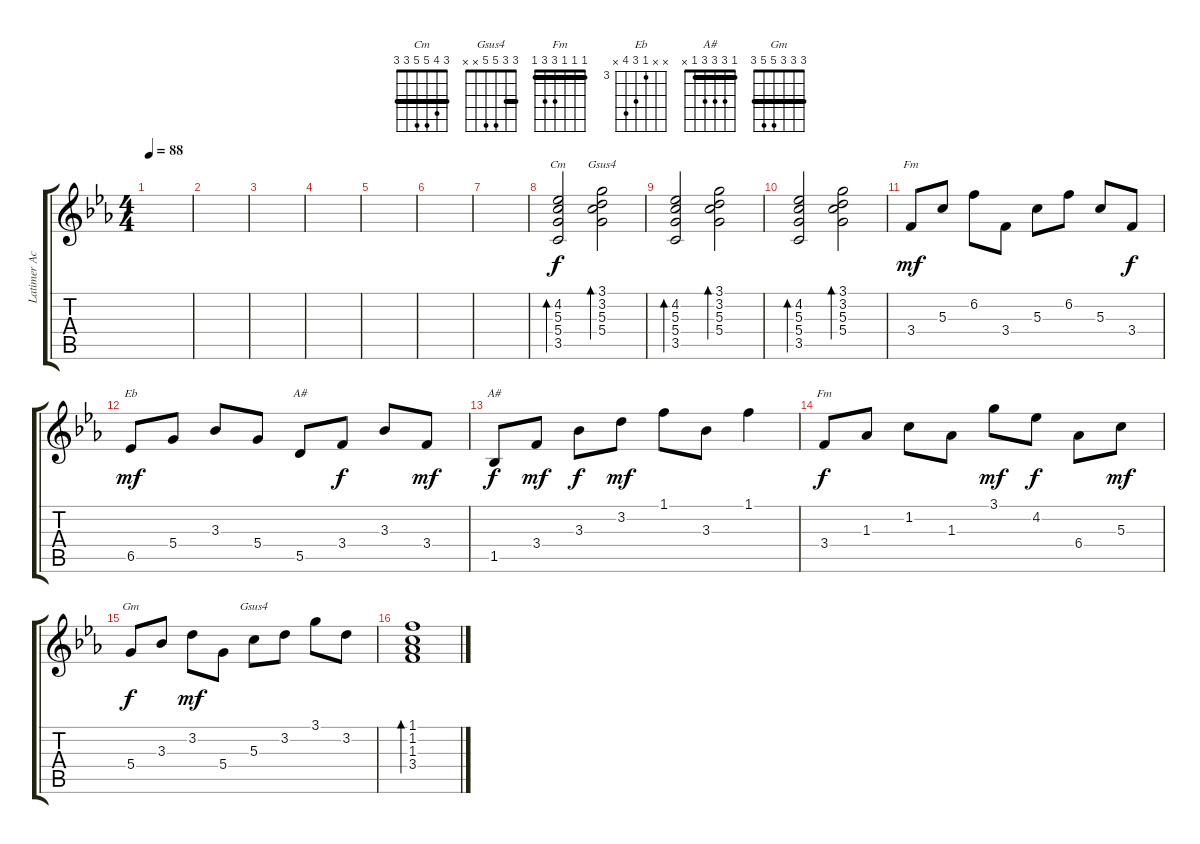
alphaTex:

\track ("Latimer Acc." "Latimer Ac") {instrument acousticguitarsteel}
\staff {score tabs}
\tuning (E4 B3 G3 D3 A2 E2) {hide}
\chord ("Cm" 3 4 5 5 3 3) {barre 3}
\chord ("Gsus4" 3 3 5 5 x 3) {barre 3}
\chord ("Fm" x 6 5 3 x x) {firstfret 3}
\chord ("Eb" x x 3 5 6 x) {firstfret 3}
\chord ("A#" x x 3 3 5 x) {barre 3}
\chord ("A#" 1 3 3 3 1 x) {barre 1}
\chord ("Fm" 1 1 1 3 3 1) {barre 1}
\chord ("Gm" 3 3 3 5 5 3) {barre 3}
\chord ("Gsus4" 3 3 5 5 x x) {barre 3}
\ts (4 4)
\tempo 88
\clef g2
\ks cminor
|
|
|
|
|
|
|
(4.2 5.3 5.4 3.5).2{bd 120 ch "Cm"} (3.1 3.2 5.3 5.4).2{bd 120 ch "Gsus4"} |
(4.2 5.3 5.4 3.5).2{bd 120} (3.1 3.2 5.3 5.4).2{bd 120} |
(4.2 5.3 5.4 3.5).2{bd 120} (3.1 3.2 5.3 5.4).2{bd 120} |
3.4.8{ch "Fm" dy mf} 5.3.8 6.2.8 3.4.8 5.3.8 6.2.8 5.3.8 3.4.8{dy f} |
6.5.8{ch "Eb" dy mf} 5.4.8 3.3.8 5.4.8 5.5.8{ch "A#"} 3.4.8{dy f} 3.3.8 3.4.8{dy mf} |
1.5.8{ch "A#" dy f} 3.4.8{dy mf} 3.3.8{dy f} 3.2.8{dy mf} 1.1.8 3.3.8 1.1.4 |
3.4.8{ch "Fm" dy f} 1.3.8 1.2.8 1.3.8 3.1.8{dy mf} 4.2.8{dy f} 6.4.8 5.3.8{dy mf} |
5.4.8{ch "Gm" dy f} 3.3.8 3.2.8{dy mf} 5.4.8 5.3.8{ch "Gsus4"} 3.2.8 3.1.8 3.2.8 |
(1.1 1.2 1.3 3.4).1{bd 60}
